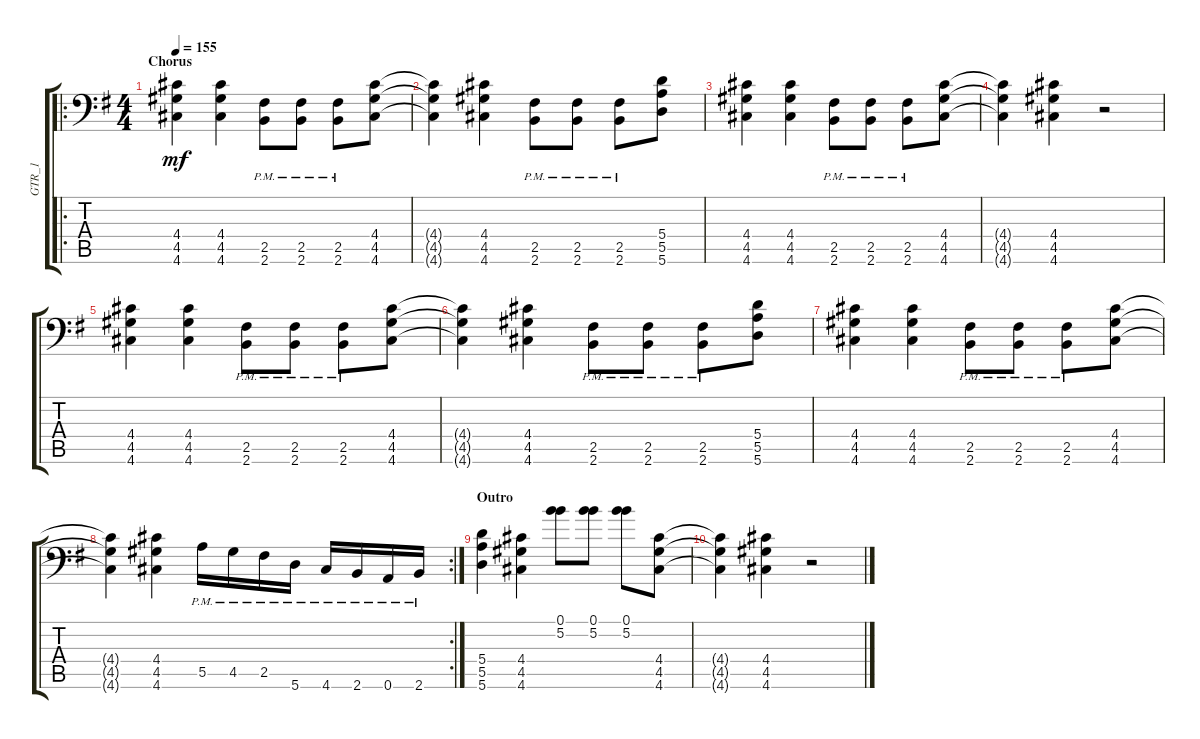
\track ("GTR_1" "GTR_1") {instrument distortionguitar}
\staff {score tabs}
\tuning (B3 Gb3 D3 A2 E2 A1) {hide}
\ro
\ts (4 4)
\section ("" "Chorus")
\tempo 155
\clef f4
\ks g
(4.4 4.5 4.6).4{dy mf} (4.4 4.5 4.6).4 (2.5{pm} 2.6{pm}).8 (2.5{pm} 2.6{pm}).8 (2.5{pm} 2.6{pm}).8 (4.4 4.5 4.6).8 |
(4.4{t} 4.5{t} 4.6{t}).4 (4.4 4.5 4.6).4 (2.5{pm} 2.6{pm}).8 (2.5{pm} 2.6{pm}).8 (2.5{pm} 2.6{pm}).8 (5.4 5.5 5.6).8 |
(4.4 4.5 4.6).4 (4.4 4.5 4.6).4 (2.5{pm} 2.6{pm}).8 (2.5{pm} 2.6{pm}).8 (2.5{pm} 2.6{pm}).8 (4.4 4.5 4.6).8 |
(4.4{t} 4.5{t} 4.6{t}).4 (4.4 4.5 4.6).4 r.2 |
(4.4 4.5 4.6).4 (4.4 4.5 4.6).4 (2.5{pm} 2.6{pm}).8 (2.5{pm} 2.6{pm}).8 (2.5{pm} 2.6{pm}).8 (4.4 4.5 4.6).8 |
(4.4{t} 4.5{t} 4.6{t}).4 (4.4 4.5 4.6).4 (2.5{pm} 2.6{pm}).8 (2.5{pm} 2.6{pm}).8 (2.5{pm} 2.6{pm}).8 (5.4 5.5 5.6).8 |
(4.4 4.5 4.6).4 (4.4 4.5 4.6).4 (2.5{pm} 2.6{pm}).8 (2.5{pm} 2.6{pm}).8 (2.5{pm} 2.6{pm}).8 (4.4 4.5 4.6).8 |
\rc 2
(4.4{t} 4.5{t} 4.6{t}).4 (4.4 4.5 4.6).4 5.5{pm}.16 4.5{pm}.16 2.5{pm}.16 5.6{pm}.16 4.6{pm}.16 2.6{pm}.16 0.6{pm}.16 2.6{pm}.16 |
\section ("" "Outro")
(5.4 5.5 5.6).4 (4.4 4.5 4.6).4 (0.1 5.2).8 (0.1 5.2).8 (0.1 5.2).8 (4.4 4.5 4.6).8 |
(4.4{t} 4.5{t} 4.6{t}).4 (4.4 4.5 4.6).4 r.2
